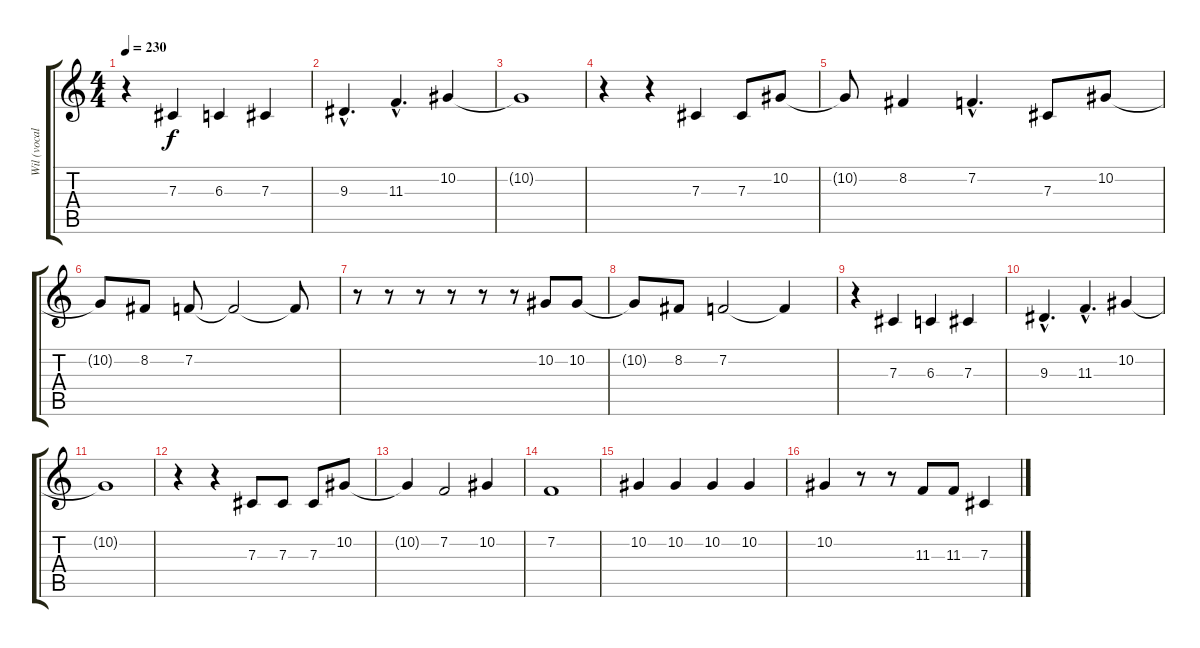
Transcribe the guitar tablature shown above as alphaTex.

\track ("Wil (vocal)" "Wil (vocal") {instrument bassoon}
\staff {score tabs}
\tuning (Eb4 Bb3 Gb3 Db3 Ab2 Db2) {hide}
\ts (4 4)
\tempo 230
\clef g2
\ks c
r.4{dy f} 7.3.4 6.3.4 7.3.4 |
9.3{hac}.4{d} 11.3{hac}.4{d} 10.2.4 |
10.2{t}.1 |
r.4 r.4 7.3.4 7.3.8 10.2.8 |
10.2{t}.8 8.2.4 7.2{hac}.4{d} 7.3.8 10.2.8 |
10.2{t}.8 8.2.8 7.2.8 7.2{t}.2 7.2{t}.8 |
r.8 r.8 r.8 r.8 r.8 r.8 10.2.8 10.2.8 |
10.2{t}.8 8.2.8 7.2.2 7.2{t}.4 |
r.4 7.3.4 6.3.4 7.3.4 |
9.3{hac}.4{d} 11.3{hac}.4{d} 10.2.4 |
10.2{t}.1 |
r.4 r.4 7.3.8 7.3.8 7.3.8 10.2.8 |
10.2{t}.4 7.2.2 10.2.4 |
7.2.1 |
10.2.4 10.2.4 10.2.4 10.2.4 |
10.2.4 r.8 r.8 11.3.8 11.3.8 7.3.4
